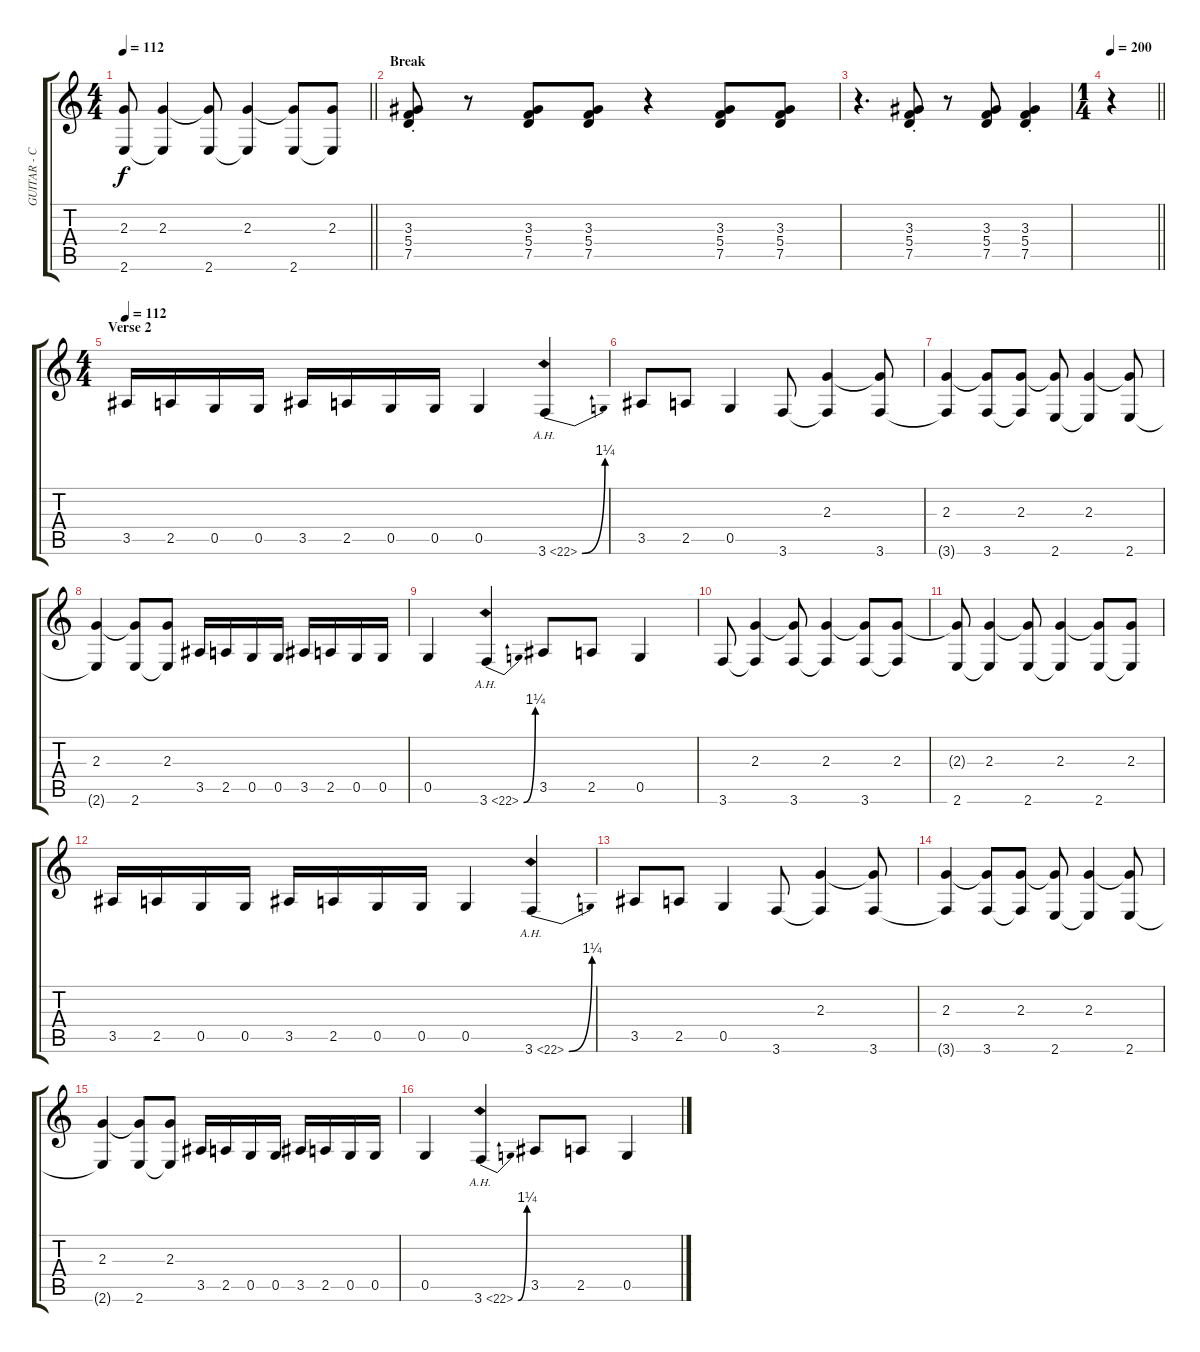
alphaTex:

\track ("GUITAR - Christian Andreu" "GUITAR - C") {instrument distortionguitar}
\staff {score tabs}
\tuning (D4 A3 F3 C3 G2 D2) {hide}
\ts (4 4)
\tempo 112
\clef g2
\barLineRight lightlight
\ks c
(2.3{t} 2.6).8{dy f} (2.3 2.6{t}).4 (2.3{t} 2.6).8 (2.3 2.6{t}).4 (2.3{t} 2.6).8 (2.3 2.6{t}).8 |
\section ("" "Break")
(3.3 5.4{st} 7.5{st}).8 r.8 (3.3 5.4 7.5).8 (3.3 5.4 7.5).8 r.4 (3.3 5.4 7.5).8 (3.3 5.4 7.5).8 |
r.4{d} (3.3{st} 5.4{st} 7.5{st}).8 r.8 (3.3 5.4 7.5).8 (3.3{st} 5.4{st} 7.5{st}).4 |
\ts (1 4)
\tempo 200
\barLineRight lightlight
r.4 |
\ts (4 4)
\section ("" "Verse 2")
\tempo 112
3.5.16 2.5.16 0.5.16 0.5.16 3.5.16 2.5.16 0.5.16 0.5.16 0.5.4 3.6{be (bend 0 0 60 5) ah 19}.4 |
3.5.8 2.5.8 0.5.4 3.6.8 (2.3 3.6{t}).4 (2.3{t} 3.6).8 |
(2.3 3.6{t}).4 (2.3{t} 3.6).8 (2.3 3.6{t}).8 (2.3{t} 2.6).8 (2.3 2.6{t}).4 (2.3{t} 2.6).8 |
(2.3 2.6{t}).4 (2.3{t} 2.6).8 (2.3 2.6{t}).8 3.5.16 2.5.16 0.5.16 0.5.16 3.5.16 2.5.16 0.5.16 0.5.16 |
0.5.4 3.6{be (bend 0 0 60 5) ah 19}.4 3.5.8 2.5.8 0.5.4 |
3.6.8 (2.3 3.6{t}).4 (2.3{t} 3.6).8 (2.3 3.6{t}).4 (2.3{t} 3.6).8 (2.3 3.6{t}).8 |
(2.3{t} 2.6).8 (2.3 2.6{t}).4 (2.3{t} 2.6).8 (2.3 2.6{t}).4 (2.3{t} 2.6).8 (2.3 2.6{t}).8 |
3.5.16 2.5.16 0.5.16 0.5.16 3.5.16 2.5.16 0.5.16 0.5.16 0.5.4 3.6{be (bend 0 0 60 5) ah 19}.4 |
3.5.8 2.5.8 0.5.4 3.6.8 (2.3 3.6{t}).4 (2.3{t} 3.6).8 |
(2.3 3.6{t}).4 (2.3{t} 3.6).8 (2.3 3.6{t}).8 (2.3{t} 2.6).8 (2.3 2.6{t}).4 (2.3{t} 2.6).8 |
(2.3 2.6{t}).4 (2.3{t} 2.6).8 (2.3 2.6{t}).8 3.5.16 2.5.16 0.5.16 0.5.16 3.5.16 2.5.16 0.5.16 0.5.16 |
0.5.4 3.6{be (bend 0 0 60 5) ah 19}.4 3.5.8 2.5.8 0.5.4
